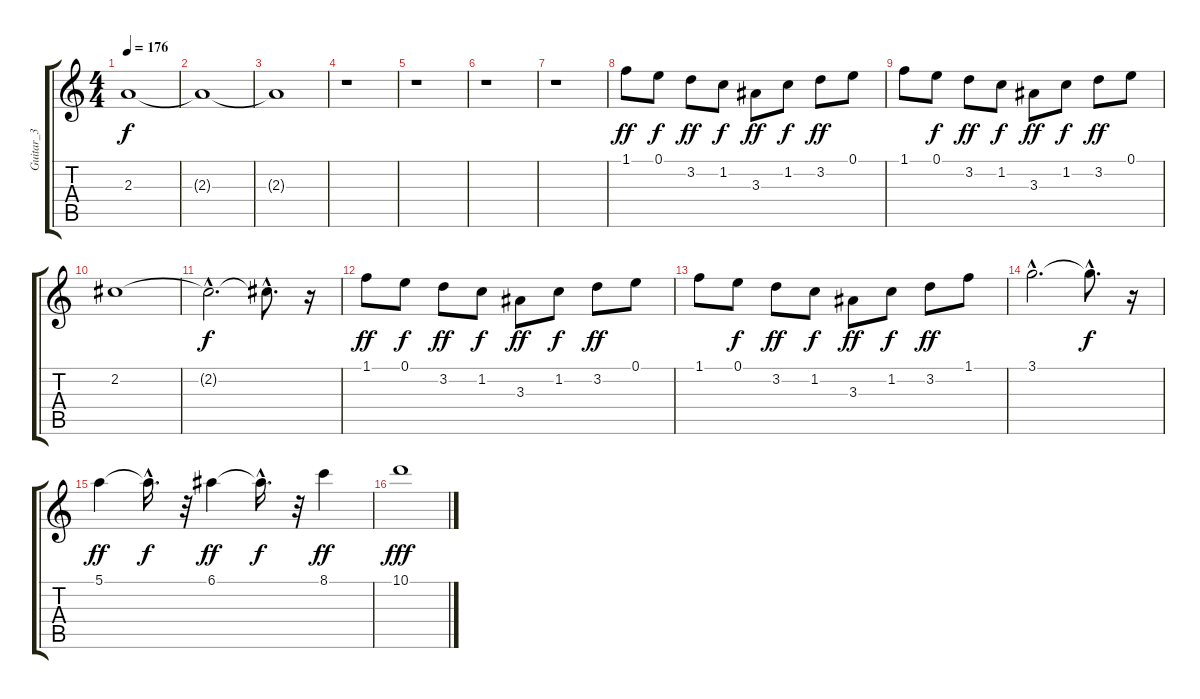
\track ("Guitar_3" "Guitar_3") {instrument distortionguitar}
\staff {score tabs}
\tuning (E4 B3 G3 D3 A2 E2) {hide}
\ts (4 4)
\tempo 176
\clef g2
\ks c
2.3{t}.1{dy f} |
2.3{t}.1 |
2.3{t}.1 |
r.1 |
r.1 |
r.1 |
r.1 |
1.1.8{dy ff balance 11} 0.1.8{dy f} 3.2.8{dy ff} 1.2.8{dy f} 3.3.8{dy ff} 1.2.8{dy f} 3.2.8{dy ff} 0.1.8 |
1.1.8 0.1.8{dy f} 3.2.8{dy ff} 1.2.8{dy f} 3.3.8{dy ff} 1.2.8{dy f} 3.2.8{dy ff} 0.1.8 |
2.2.1 |
2.2{hac t}.2{d dy f} 2.2{hac t}.8{d} r.16 |
1.1.8{dy ff} 0.1.8{dy f} 3.2.8{dy ff} 1.2.8{dy f} 3.3.8{dy ff} 1.2.8{dy f} 3.2.8{dy ff} 0.1.8 |
1.1.8 0.1.8{dy f} 3.2.8{dy ff} 1.2.8{dy f} 3.3.8{dy ff} 1.2.8{dy f} 3.2.8{dy ff} 1.1.8 |
3.1{hac}.2{d} 3.1{hac t}.8{d dy f} r.16 |
5.1.4{dy ff} 5.1{hac t}.16{d dy f} r.32 6.1.4{dy ff} 6.1{hac t}.16{d dy f} r.32 8.1.4{dy ff} |
10.1.1{dy fff}
